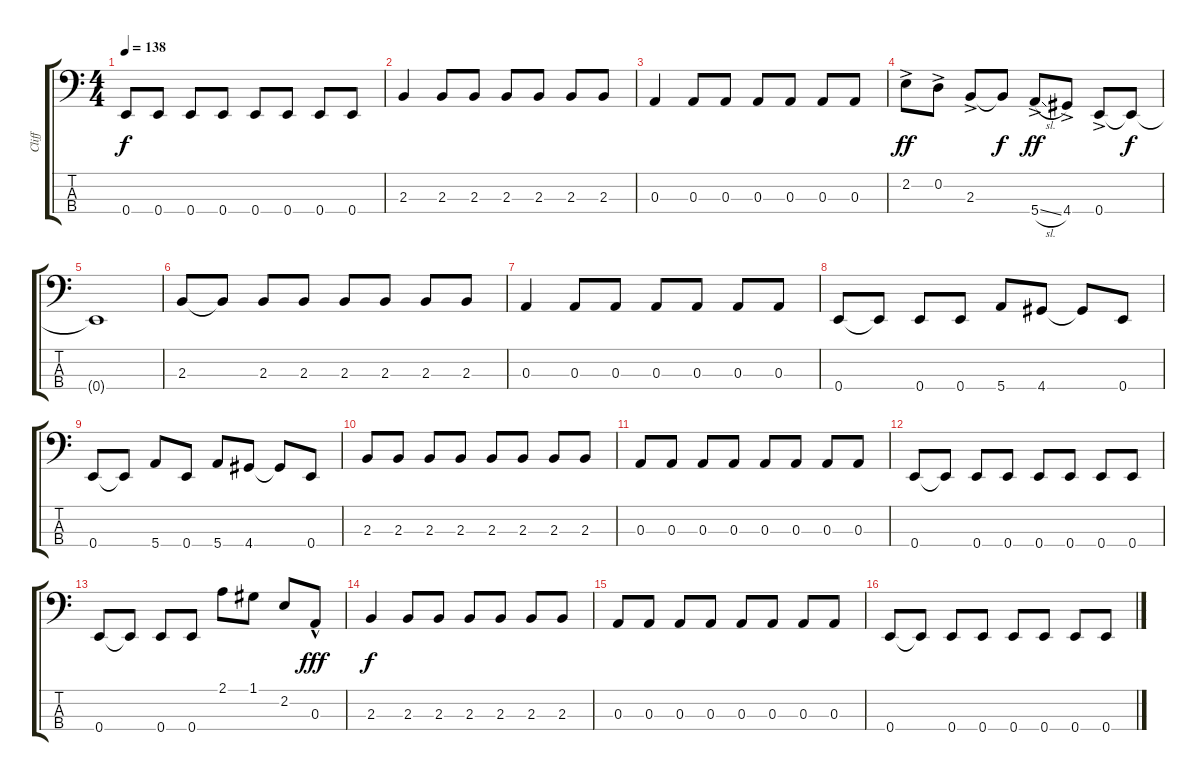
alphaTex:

\track ("Cliff" "Cliff") {instrument electricbassfinger}
\staff {score tabs}
\tuning (G2 D2 A1 E1) {hide}
\ts (4 4)
\tempo 138
\clef f4
\ks c
0.4.8{dy f} 0.4.8 0.4.8 0.4.8 0.4.8 0.4.8 0.4.8 0.4.8 |
2.3.4 2.3.8 2.3.8 2.3.8 2.3.8 2.3.8 2.3.8 |
0.3.4 0.3.8 0.3.8 0.3.8 0.3.8 0.3.8 0.3.8 |
2.2{ac}.8{dy ff} 0.2{ac}.8 2.3{ac}.8 2.3{t}.8{dy f} 5.4{sl ac}.8{dy ff} 4.4{ac}.8 0.4{ac}.8 0.4{t}.8{dy f} |
0.4{t}.1 |
2.3.8 2.3{t}.8 2.3.8 2.3.8 2.3.8 2.3.8 2.3.8 2.3.8 |
0.3.4 0.3.8 0.3.8 0.3.8 0.3.8 0.3.8 0.3.8 |
0.4.8 0.4{t}.8 0.4.8 0.4.8 5.4.8 4.4.8 4.4{t}.8 0.4.8 |
0.4.8 0.4{t}.8 5.4.8 0.4.8 5.4.8 4.4.8 4.4{t}.8 0.4.8 |
2.3.8 2.3.8 2.3.8 2.3.8 2.3.8 2.3.8 2.3.8 2.3.8 |
0.3.8 0.3.8 0.3.8 0.3.8 0.3.8 0.3.8 0.3.8 0.3.8 |
0.4.8 0.4{t}.8 0.4.8 0.4.8 0.4.8 0.4.8 0.4.8 0.4.8 |
0.4.8 0.4{t}.8 0.4.8 0.4.8 2.1.8 1.1.8 2.2.8 0.3{hac}.8{dy fff} |
2.3.4{dy f} 2.3.8 2.3.8 2.3.8 2.3.8 2.3.8 2.3.8 |
0.3.8 0.3.8 0.3.8 0.3.8 0.3.8 0.3.8 0.3.8 0.3.8 |
0.4.8 0.4{t}.8 0.4.8 0.4.8 0.4.8 0.4.8 0.4.8 0.4.8
